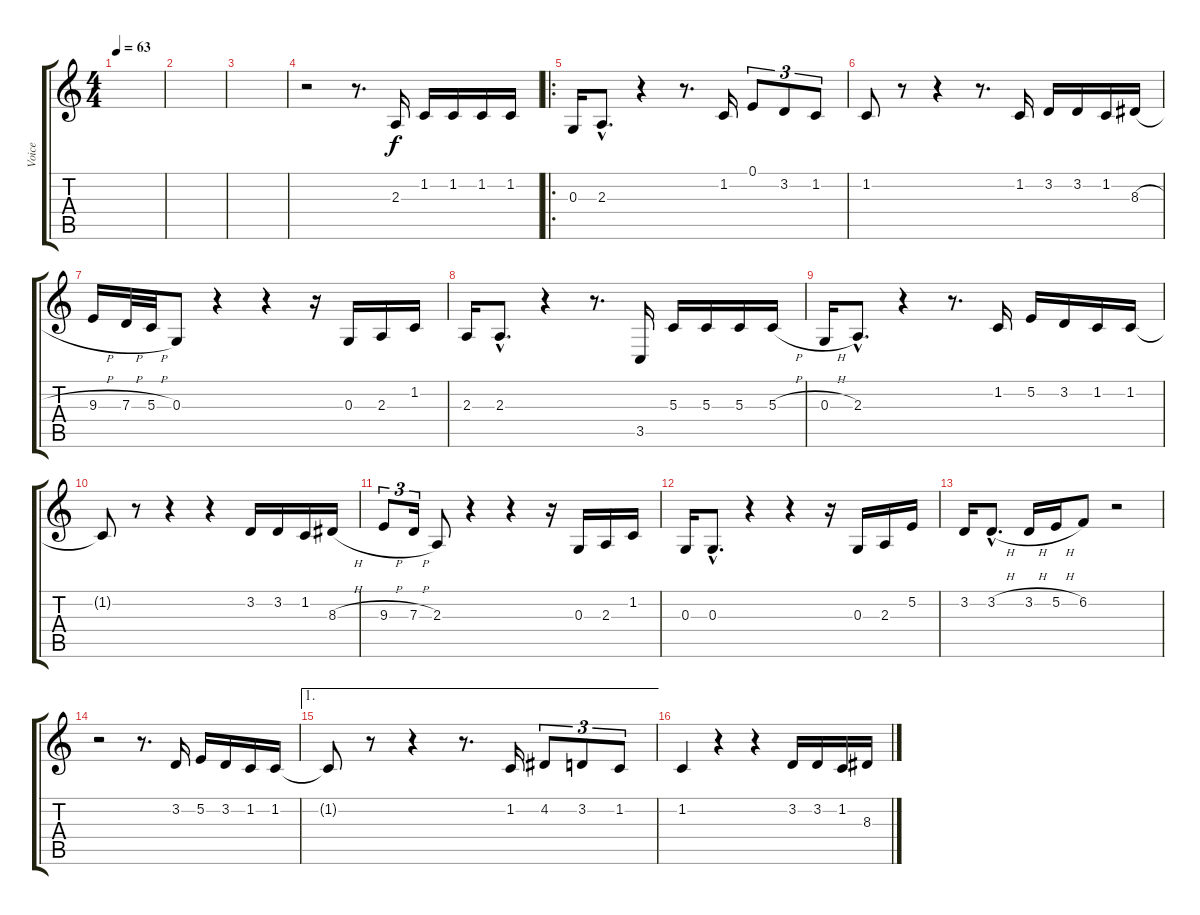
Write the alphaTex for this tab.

\track ("Voice" "Voice") {instrument flute}
\staff {score tabs}
\tuning (E4 B3 G3 D3 A2 D2) {hide}
\ts (4 4)
\tempo 63
\clef g2
\ks c
|
|
|
r.2 r.8{d} 2.3.16 1.2.16 1.2.16 1.2.16 1.2.16 |
\ro
0.3.16 2.3{hac}.8{d} r.4 r.8{d} 1.2.16 0.1.8{tu (3 2)} 3.2.8{tu (3 2)} 1.2.8{tu (3 2)} |
1.2.8 r.8 r.4 r.8{d} 1.2.16 3.2.16 3.2.16 1.2.16 8.3{h}.16 |
9.3{h}.16 7.3{h}.32 5.3{h}.32 0.3.8 r.4 r.4 r.16 0.3.16 2.3.16 1.2.16 |
2.3.16 2.3{hac}.8{d} r.4 r.8{d} 3.5.16 5.3.16 5.3.16 5.3.16 5.3{h}.16 |
0.3{h}.16 2.3{hac}.8{d} r.4 r.8{d} 1.2.16 5.2.16 3.2.16 1.2.16 1.2.16 |
1.2{t}.8 r.8 r.4 r.4 3.2.16 3.2.16 1.2.16 8.3{h}.16 |
9.3{h}.8{tu (3 2)} 7.3{h}.16{tu (3 2)} 2.3.8 r.4 r.4 r.16 0.3.16 2.3.16 1.2.16 |
0.3.16 0.3{hac}.8{d} r.4 r.4 r.16 0.3.16 2.3.16 5.2.16 |
3.2.16 3.2{h hac}.8{d} 3.2{h}.16 5.2{h}.16 6.2.8 r.2 |
r.2 r.8{d} 3.2.16 5.2.16 3.2.16 1.2.16 1.2.16 |
\ae 1
1.2{t}.8 r.8 r.4 r.8{d} 1.2.16 4.2.8{tu (3 2)} 3.2.8{tu (3 2)} 1.2.8{tu (3 2)} |
1.2.4 r.4 r.4 3.2.16 3.2.16 1.2.16 8.3{h}.16
